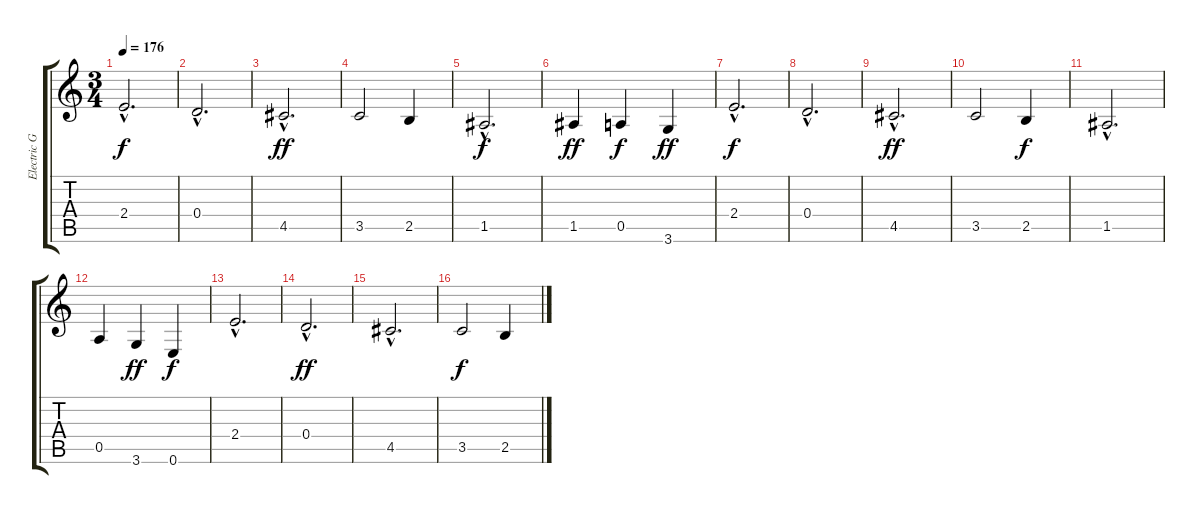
\track ("Electric Guitar 1" "Electric G") {instrument overdrivenguitar}
\staff {score tabs}
\tuning (E4 B3 G3 D3 A2 E2) {hide}
\ts (3 4)
\tempo 176
\clef g2
\ks c
2.4{hac}.2{d dy f balance 16 instrument overdrivenguitar} |
0.4{hac}.2{d} |
4.5{hac}.2{d dy ff} |
3.5.2 2.5.4 |
1.5{hac}.2{d dy f} |
1.5.4{dy ff} 0.5.4{dy f} 3.6.4{dy ff} |
2.4{hac}.2{d dy f} |
0.4{hac}.2{d} |
4.5{hac}.2{d dy ff} |
3.5.2 2.5.4{dy f} |
1.5{hac}.2{d} |
0.5.4 3.6.4{dy ff} 0.6.4{dy f} |
2.4{hac}.2{d} |
0.4{hac}.2{d dy ff} |
4.5{hac}.2{d} |
3.5.2{dy f} 2.5.4
